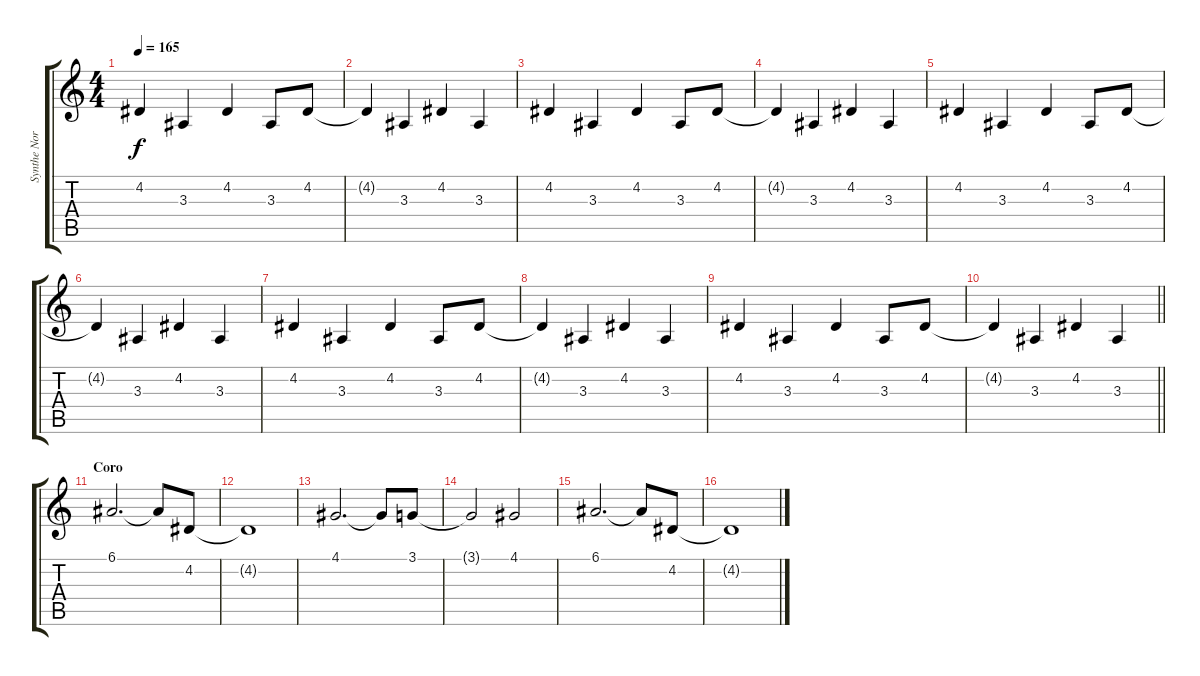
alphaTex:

\track ("Synthe Normal" "Synthe Nor") {instrument lead2sawtooth}
\staff {score tabs}
\tuning (E4 B3 G3 D3 A2 E2) {hide}
\ts (4 4)
\tempo 165
\clef g2
\ks c
4.2.4{dy f} 3.3.4 4.2.4 3.3.8 4.2.8 |
4.2{t}.4 3.3.4 4.2.4 3.3.4 |
4.2.4 3.3.4 4.2.4 3.3.8 4.2.8 |
4.2{t}.4 3.3.4 4.2.4 3.3.4 |
4.2.4 3.3.4 4.2.4 3.3.8 4.2.8 |
4.2{t}.4 3.3.4 4.2.4 3.3.4 |
4.2.4 3.3.4 4.2.4 3.3.8 4.2.8 |
4.2{t}.4 3.3.4 4.2.4 3.3.4 |
4.2.4 3.3.4 4.2.4 3.3.8 4.2.8 |
\barLineRight lightlight
4.2{t}.4 3.3.4 4.2.4 3.3.4 |
\section ("" "Coro")
6.1.2{d} 6.1{t}.8 4.2.8 |
4.2{t}.1 |
4.1.2{d} 4.1{t}.8 3.1.8 |
3.1{t}.2 4.1.2 |
6.1.2{d} 6.1{t}.8 4.2.8 |
4.2{t}.1
